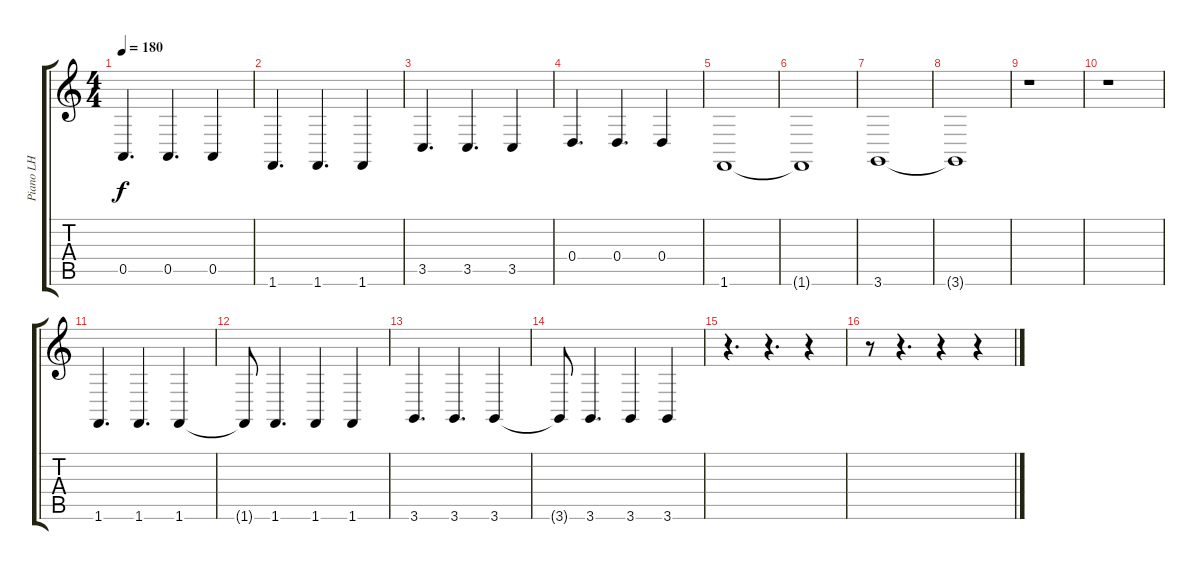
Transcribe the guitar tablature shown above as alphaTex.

\track ("Piano LH" "Piano LH") {instrument acousticgrandpiano}
\staff {score tabs}
\tuning (E4 B3 G3 D3 A2 E2) {hide}
\ts (4 4)
\tempo 180
\clef g2
\ks c
0.5.4{d dy f} 0.5.4{d} 0.5.4 |
1.6.4{d} 1.6.4{d} 1.6.4 |
3.5.4{d} 3.5.4{d} 3.5.4 |
0.4.4{d} 0.4.4{d} 0.4.4 |
1.6.1 |
1.6{t}.1 |
3.6.1 |
3.6{t}.1 |
r.1 |
r.1 |
1.6.4{d} 1.6.4{d} 1.6.4 |
1.6{t}.8 1.6.4{d} 1.6.4 1.6.4 |
3.6.4{d} 3.6.4{d} 3.6.4 |
3.6{t}.8 3.6.4{d} 3.6.4 3.6.4 |
r.4{d} r.4{d} r.4 |
r.8 r.4{d} r.4 r.4
